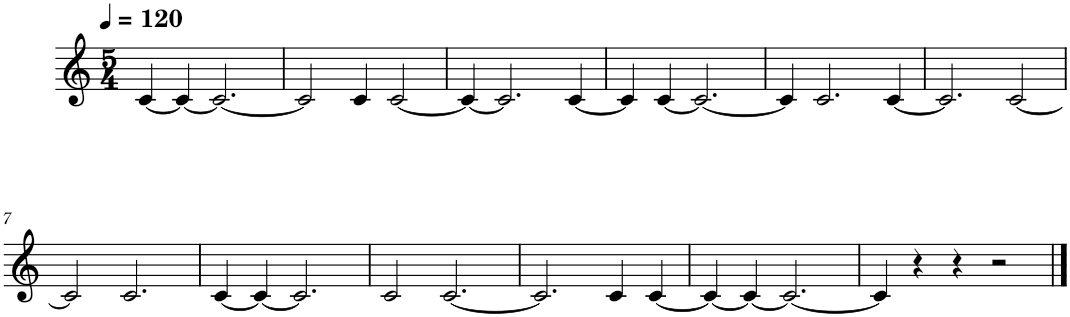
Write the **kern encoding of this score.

**kern
*part1
*staff1
*I"Piano
*I'Pno.
*clefG2
*k[]
*M5/4
*MM120
=1
[4c/
4c/_
2.c/_
=2
2c/]
4c/
[2c/
=3
4c/_
2.c/]
[4c/
=4
4c/]
[4c/
2.c/_
=5
4c/]
2.c/
[4c/
=6
2.c/]
[2c/
!!LO:LB:g=z
=7
2c/]
2.c/
=8
[4c/
4c/_
2.c/]
=9
2c/
[2.c/
=10
2.c/]
4c/
[4c/
=11
4c/_
4c/_
2.c/_
=12
4c/]
4r
4r
2r
==
*-
